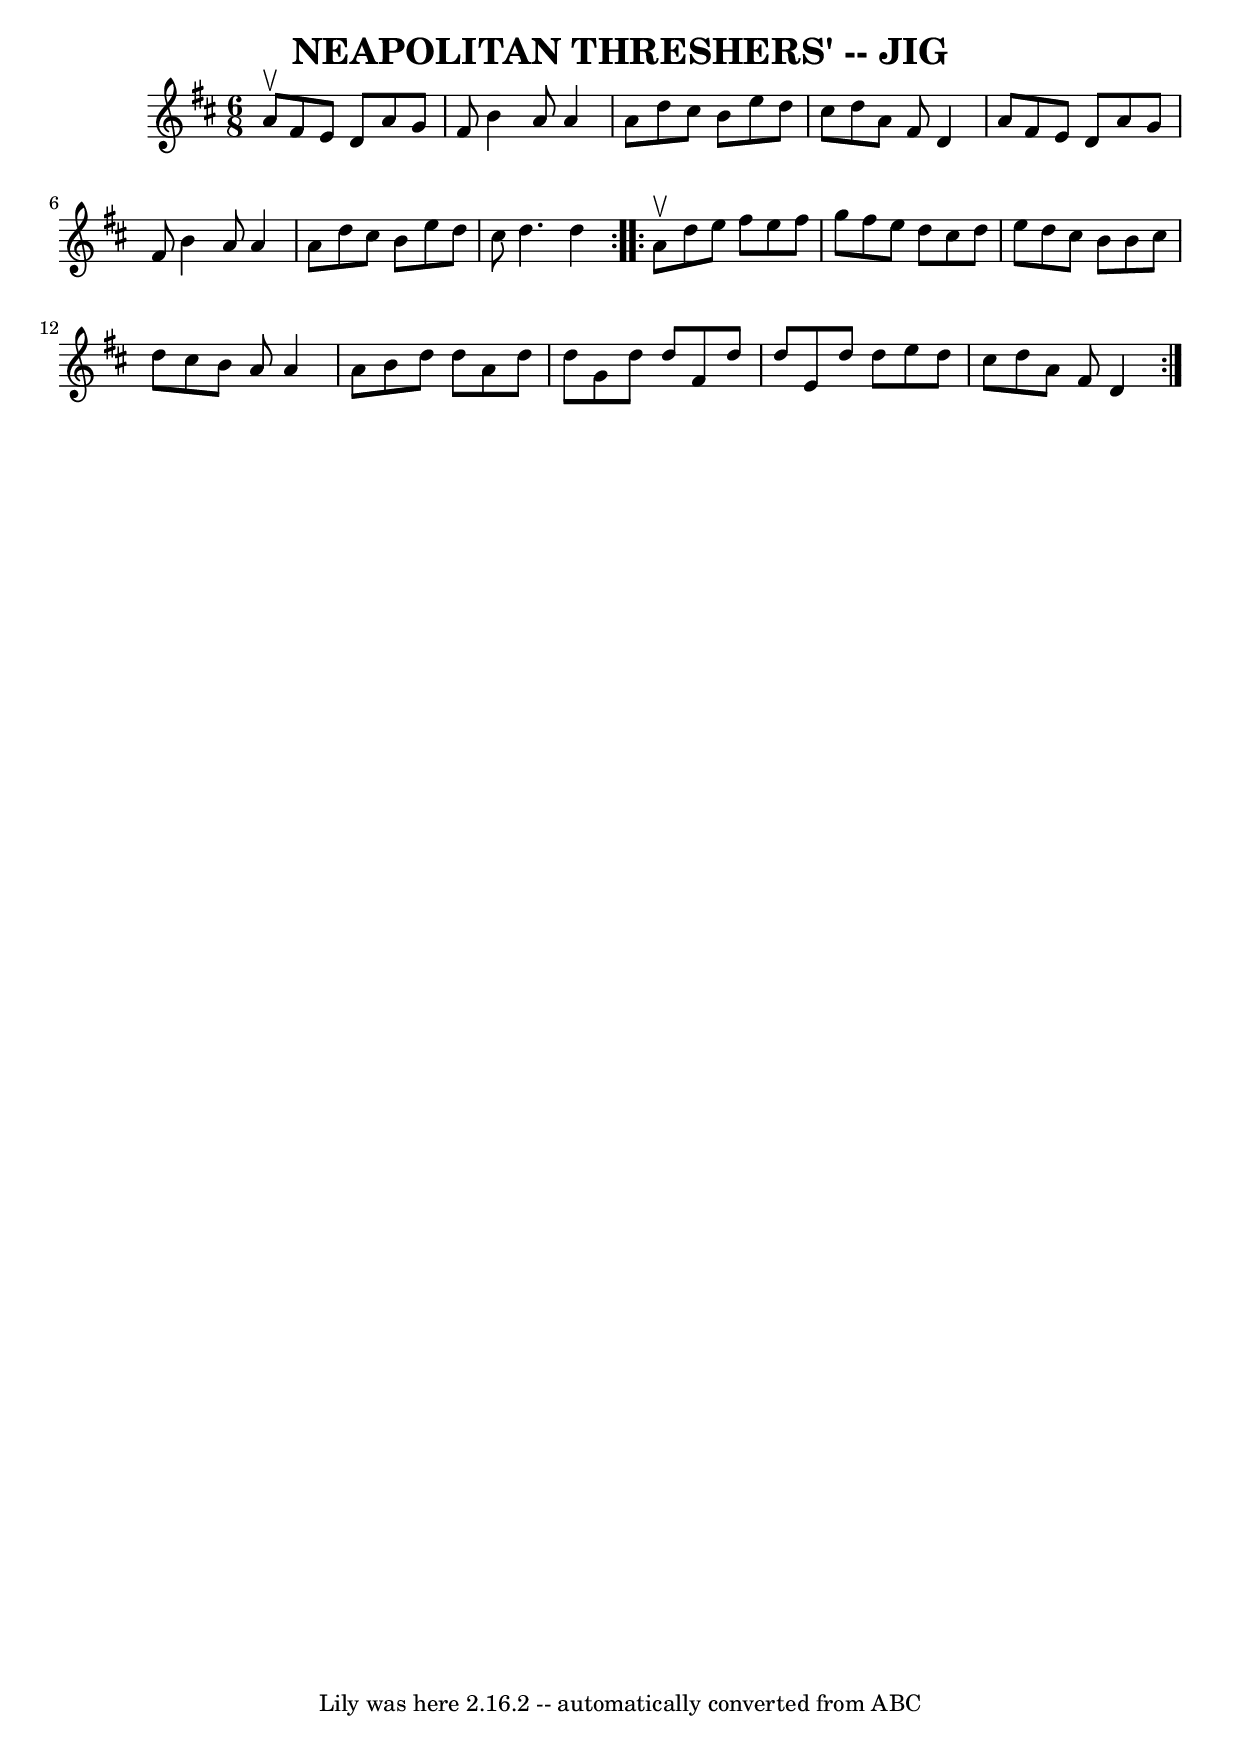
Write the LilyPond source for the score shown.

\version "2.16.2"
\include "Mammoth.ily"
\header {
  %% book = "Ryan's Mammoth Collection of Fiddle Tunes"
  crossRefNumber = "1"
  footnotes = ""
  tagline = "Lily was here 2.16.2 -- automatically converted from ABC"
  title = "NEAPOLITAN THRESHERS' -- JIG"

}
voicedefault =  {



  \repeat volta 2 {

    \time 6/8 
    \key d \major
    a'8^\upbow       |
    fis'8 e'8 d'8    
    a'8 g'8 fis'8    |
    b'4 a'8 a'4 a'8    |
    d''8   
    cis''8 b'8 e''8 d''8 cis''8    |
    d''8 a'8 fis'8    
    d'4 a'8        |
    fis'8 e'8 d'8 a'8 g'8 fis'8    
    |
    b'4 a'8 a'4 a'8    |
    d''8 cis''8 b'8 e''8 
    d''8 cis''8    |
    d''4. d''4    
  }     
  \repeat volta 2 {
    a'8 ^\upbow       |
    d''8 e''8 fis''8 e''8 fis''8 g''8    
    |
    fis''8 e''8 d''8 cis''8 d''8 e''8    |
    d''8  
    cis''8 b'8 b'8 cis''8 d''8    |
    cis''8 b'8 a'8    
    a'4 a'8        |
    b'8 d''8 d''8 a'8 d''8 d''8    
    |
    g'8 d''8 d''8 fis'8 d''8 d''8    |
    e'8    
    d''8 d''8 e''8 d''8 cis''8    |
    d''8 a'8 fis'8    
    d'4    
  }   

}

\score{
  <<

    \context Staff="default"
    {
      \voicedefault 
      
    }

  >>
  \layout {
    
  }
  \midi {
  }

}
